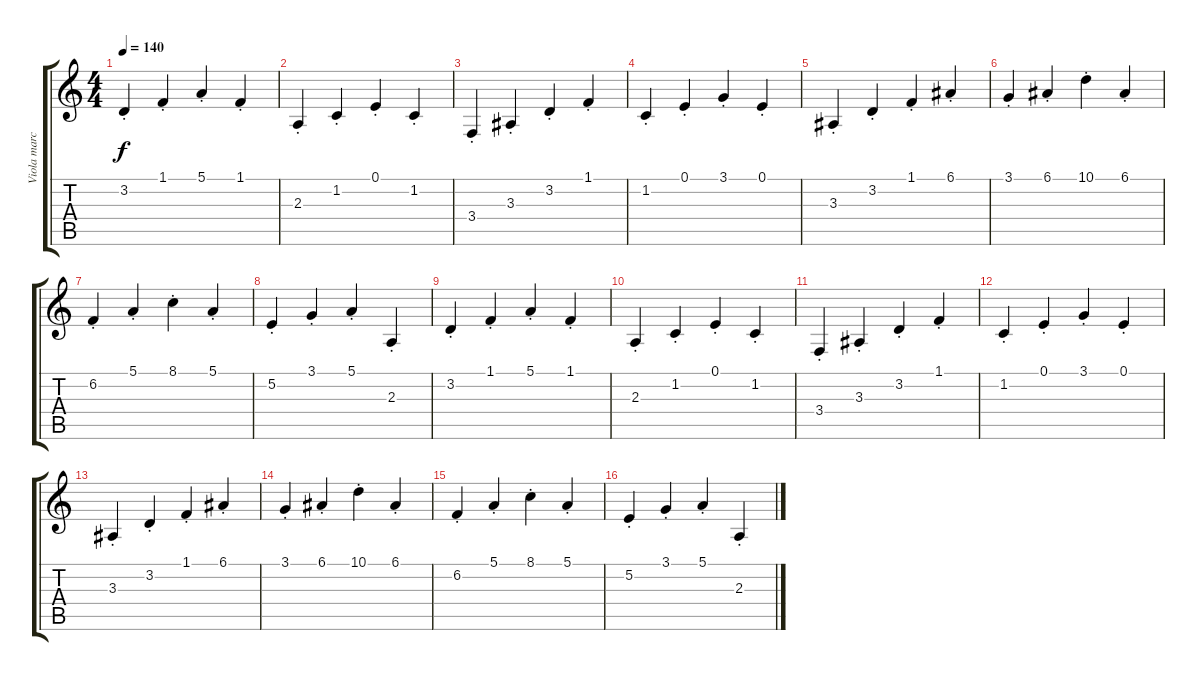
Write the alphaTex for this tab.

\track ("Viola marc" "Viola marc") {instrument viola}
\staff {score tabs}
\tuning (E4 B3 G3 D3 A2 E2) {hide}
\ts (4 4)
\tempo 140
\clef g2
\ks c
3.2{st}.4{dy f} 1.1{st}.4 5.1{st}.4 1.1{st}.4 |
2.3{st}.4 1.2{st}.4 0.1{st}.4 1.2{st}.4 |
3.4{st}.4 3.3{st}.4 3.2{st}.4 1.1{st}.4 |
1.2{st}.4 0.1{st}.4 3.1{st}.4 0.1{st}.4 |
3.3{st}.4 3.2{st}.4 1.1{st}.4 6.1{st}.4 |
3.1{st}.4 6.1{st}.4 10.1{st}.4 6.1{st}.4 |
6.2{st}.4 5.1{st}.4 8.1{st}.4 5.1{st}.4 |
5.2{st}.4 3.1{st}.4 5.1{st}.4 2.3{st}.4 |
3.2{st}.4 1.1{st}.4 5.1{st}.4 1.1{st}.4 |
2.3{st}.4 1.2{st}.4 0.1{st}.4 1.2{st}.4 |
3.4{st}.4 3.3{st}.4 3.2{st}.4 1.1{st}.4 |
1.2{st}.4 0.1{st}.4 3.1{st}.4 0.1{st}.4 |
3.3{st}.4 3.2{st}.4 1.1{st}.4 6.1{st}.4 |
3.1{st}.4 6.1{st}.4 10.1{st}.4 6.1{st}.4 |
6.2{st}.4 5.1{st}.4 8.1{st}.4 5.1{st}.4 |
5.2{st}.4 3.1{st}.4 5.1{st}.4 2.3{st}.4
